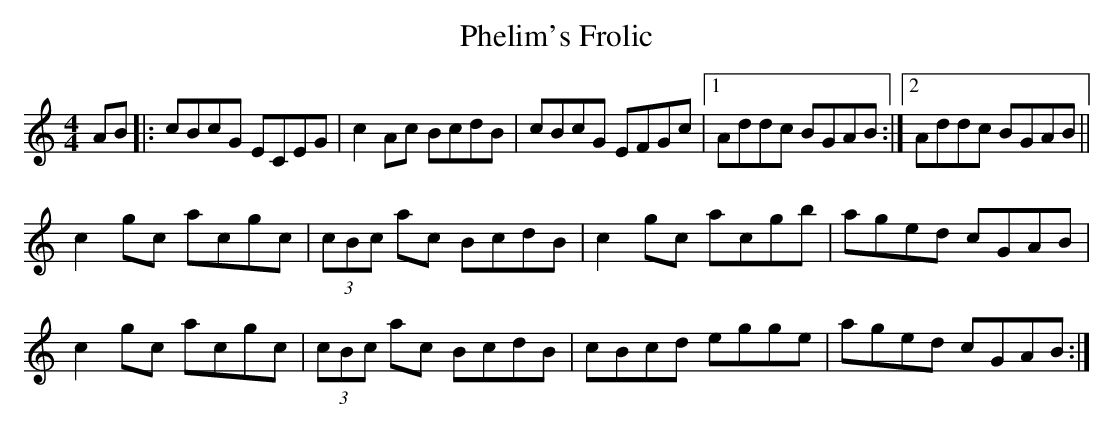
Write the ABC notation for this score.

X:1
T: Phelim's Frolic
M: 4/4
L: 1/8
K: C
AB|: cBcG ECEG|c2 Ac BcdB|cBcG EFGc|1 Addc BGAB :|2\
Addc BGAB||
c2 gc acgc|(3cBc ac BcdB|c2 gc acgb|aged cGAB|
c2 gc acgc|(3cBc ac BcdB|cBcd egge|aged cGAB :|
